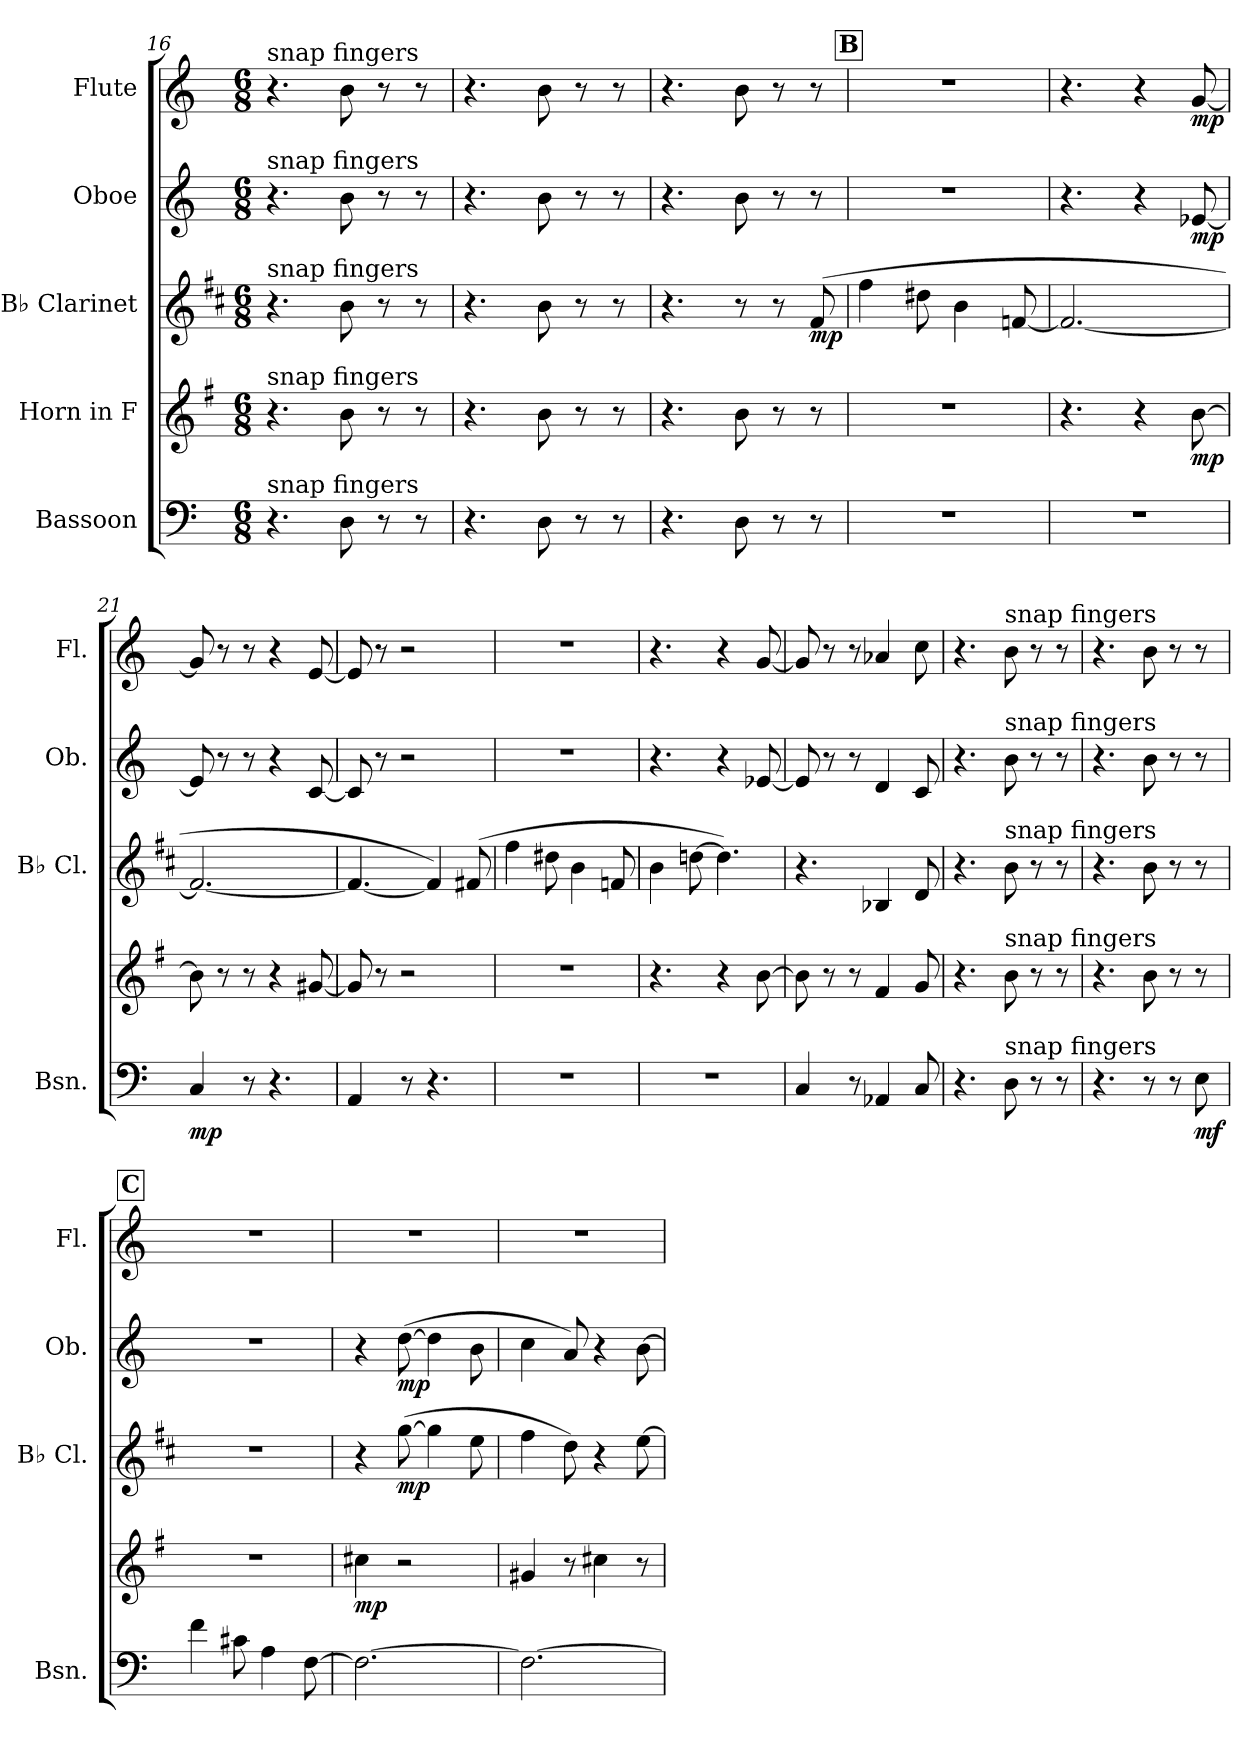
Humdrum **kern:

**kern	**dynam	**kern	**dynam	**kern	**dynam	**kern	**dynam	**kern	**dynam
*part5	*part5	*part4	*part4	*part3	*part3	*part2	*part2	*part1	*part1
*staff5	*staff5	*staff4	*staff4	*staff3	*staff3	*staff2	*staff2	*staff1	*staff1
*I"Bassoon	*	*I"Horn in F	*	*I"B♭ Clarinet	*	*I"Oboe	*	*I"Flute	*
*I'Bsn.	*	*	*	*I'B♭ Cl.	*	*I'Ob.	*	*I'Fl.	*
*clefF4	*	*clefG2	*	*clefG2	*	*clefG2	*	*clefG2	*
*	*	*ITrd4c7	*	*ITrd1c2	*	*	*	*	*
*k[]	*	*k[]	*	*k[]	*	*k[]	*	*k[]	*
*M6/8	*	*M6/8	*	*M6/8	*	*M6/8	*	*M6/8	*
=16	=16	=16	=16	=16	=16	=16	=16	=16	=16
!	!	!	!	!	!	!	!	!LO:TX:a:t=snap fingers	!
!	!	!	!	!	!	!LO:TX:a:t=snap fingers	!	!	!
!	!	!	!	!LO:TX:a:t=snap fingers	!	!	!	!	!
!	!	!LO:TX:a:t=snap fingers	!	!	!	!	!	!	!
!LO:TX:a:t=snap fingers	!	!	!	!	!	!	!	!	!
4.r	.	4.r	.	4.r	.	4.r	.	4.r	.
8D\	.	8e\	.	8a\	.	8b\	.	8b\	.
8r	.	8r	.	8r	.	8r	.	8r	.
8r	.	8r	.	8r	.	8r	.	8r	.
=17	=17	=17	=17	=17	=17	=17	=17	=17	=17
4.r	.	4.r	.	4.r	.	4.r	.	4.r	.
8D\	.	8e\	.	8a\	.	8b\	.	8b\	.
8r	.	8r	.	8r	.	8r	.	8r	.
8r	.	8r	.	8r	.	8r	.	8r	.
=18	=18	=18	=18	=18	=18	=18	=18	=18	=18
4.r	.	4.r	.	4.r	.	4.r	.	4.r	.
8D\	.	8e\	.	8r	.	8b\	.	8b\	.
8r	.	8r	.	8r	.	8r	.	8r	.
!	!	!	!	!	!LO:DY:b	!	!	!	!
8r	.	8r	.	(8e/	mp	8r	.	8r	.
!!LO:REH:place=s1:a:B:fs=14:t=B
=19	=19	=19	=19	=19	=19	=19	=19	=19	=19
2.r	.	2.r	.	4ee\	.	2.r	.	2.r	.
.	.	.	.	8cc#X\	.	.	.	.	.
.	.	.	.	4a\	.	.	.	.	.
.	.	.	.	[8e-X/	.	.	.	.	.
=20	=20	=20	=20	=20	=20	=20	=20	=20	=20
2.r	.	4.r	.	2.e-/_	.	4.r	.	4.r	.
.	.	4r	.	.	.	4r	.	4r	.
!	!	!	!LO:DY:b	!	!	!	!LO:DY:b	!	!LO:DY:b
.	.	[8e\	mp	.	.	[8e-X/	mp	[8g/	mp
!!LO:LB:g=z
=21	=21	=21	=21	=21	=21	=21	=21	=21	=21
!	!LO:DY:b	!	!	!	!	!	!	!	!
4C/	mp	8e\]	.	2.e-/_	.	8e-/]	.	8g/]	.
.	.	8r	.	.	.	8r	.	8r	.
8r	.	8r	.	.	.	8r	.	8r	.
4.r	.	4r	.	.	.	4r	.	4r	.
.	.	[8c#X/	.	.	.	[8c/	.	[8e/	.
=22	=22	=22	=22	=22	=22	=22	=22	=22	=22
4AA/	.	8c#/]	.	4.e-/_	.	8c/]	.	8e/]	.
.	.	8r	.	.	.	8r	.	8r	.
8r	.	2r	.	.	.	2r	.	2r	.
4.r	.	.	.	4e-/])	.	.	.	.	.
.	.	.	.	(8en/	.	.	.	.	.
=23	=23	=23	=23	=23	=23	=23	=23	=23	=23
2.r	.	2.r	.	4ee\	.	2.r	.	2.r	.
.	.	.	.	8cc#X\	.	.	.	.	.
.	.	.	.	4a\	.	.	.	.	.
.	.	.	.	8e-X/	.	.	.	.	.
=24	=24	=24	=24	=24	=24	=24	=24	=24	=24
2.r	.	4.r	.	4a\	.	4.r	.	4.r	.
.	.	.	.	[8ccn\	.	.	.	.	.
.	.	4r	.	4.cc\])	.	4r	.	4r	.
.	.	[8e\	.	.	.	[8e-X/	.	[8g/	.
=25	=25	=25	=25	=25	=25	=25	=25	=25	=25
4C/	.	8e\]	.	4.r	.	8e-/]	.	8g/]	.
.	.	8r	.	.	.	8r	.	8r	.
8r	.	8r	.	.	.	8r	.	8r	.
4AA-X/	.	4B/	.	4A-X/	.	4d/	.	4a-X/	.
8C/	.	8c/	.	8c/	.	8c/	.	8cc\	.
=26	=26	=26	=26	=26	=26	=26	=26	=26	=26
4.r	.	4.r	.	4.r	.	4.r	.	4.r	.
!	!	!	!	!	!	!	!	!LO:TX:a:t=snap fingers	!
!	!	!	!	!	!	!LO:TX:a:t=snap fingers	!	!	!
!	!	!	!	!LO:TX:a:t=snap fingers	!	!	!	!	!
!	!	!LO:TX:a:t=snap fingers	!	!	!	!	!	!	!
!LO:TX:a:t=snap fingers	!	!	!	!	!	!	!	!	!
8D\	.	8e\	.	8a\	.	8b\	.	8b\	.
8r	.	8r	.	8r	.	8r	.	8r	.
8r	.	8r	.	8r	.	8r	.	8r	.
=27	=27	=27	=27	=27	=27	=27	=27	=27	=27
4.r	.	4.r	.	4.r	.	4.r	.	4.r	.
8r	.	8e\	.	8a\	.	8b\	.	8b\	.
8r	.	8r	.	8r	.	8r	.	8r	.
!	!LO:DY:b	!	!	!	!	!	!	!	!
8E\	mf	8r	.	8r	.	8r	.	8r	.
!!LO:REH:place=s1:a:B:fs=14:t=C
=28	=28	=28	=28	=28	=28	=28	=28	=28	=28
4f\	.	2.r	.	2.r	.	2.r	.	2.r	.
8c#X\	.	.	.	.	.	.	.	.	.
4A\	.	.	.	.	.	.	.	.	.
[8F\	.	.	.	.	.	.	.	.	.
=29	=29	=29	=29	=29	=29	=29	=29	=29	=29
!	!	!	!LO:DY:b	!	!	!	!	!	!
2.F\_	.	4f#X\	mp	4r	.	4r	.	2.r	.
!	!	!	!	!	!LO:DY:b	!	!LO:DY:b	!	!
.	.	2r	.	([8ff\	mp	([8dd\	mp	.	.
.	.	.	.	4ff\]	.	4dd\]	.	.	.
.	.	.	.	8dd\	.	8b\	.	.	.
!!LO:PB:g=z
=30	=30	=30	=30	=30	=30	=30	=30	=30	=30
2.F\_	.	4c#X/	.	4ee\	.	4cc\	.	2.r	.
.	.	8r	.	8cc\)	.	8a/)	.	.	.
.	.	4f#X\	.	4r	.	4r	.	.	.
.	.	8r	.	[8dd\	.	[8b\	.	.	.
=	=	=	=	=	=	=	=	=	=
*-	*-	*-	*-	*-	*-	*-	*-	*-	*-
